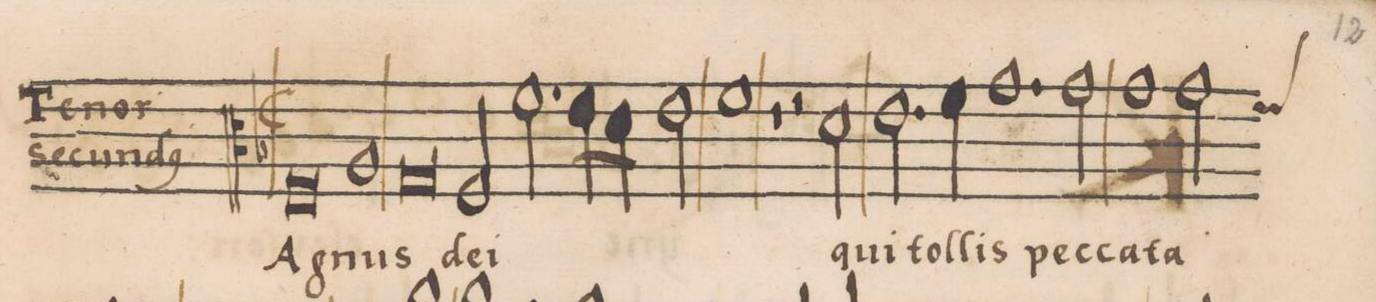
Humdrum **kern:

**kern	**text
*I"Tenor secund(us)	*
*clefC3	*
0ryy	.
=2-	=2-
0ryy	.
=3-	=3-
0ryy	.
=4-	=4-
0ryy	.
=5-	=5-
0ryy	.
=6-	=6-
0ryy	.
=7-	=7-
0ryy	.
=8-	=8-
0ryy	.
=9-	=9-
0ryy	.
=10-	=10-
0ryy	.
=11-	=11-
0ryy	.
=12-	=12-
0ryy	.
=13-	=13-
0ryy	.
=14-	=14-
0ryy	.
=15-	=15-
0ryy	.
=16-	=16-
0ryy	.
=17-	=17-
0ryy	.
=18-	=18-
0ryy	.
=19-	=19-
0ryy	.
=20-	=20-
0ryy	.
=21-	=21-
0ryy	.
=22-	=22-
0ryy	.
=23-	=23-
0ryy	.
=24-	=24-
0ryy	.
=25-	=25-
0ryy	.
=26-	=26-
0ryy	.
=27-	=27-
0ryy	.
=28-	=28-
0ryy	.
=29-	=29-
0ryy	.
=30-	=30-
0ryy	.
=31-	=31-
0ryy	.
=32||	=32||
*M2/1	*
*met(C|)	*
0ryy	.
=33-	=33-
0ryy	.
=34-	=34-
0ryy	.
=35-	=35-
0ryy	.
=36-	=36-
0ryy	.
=37-	=37-
0ryy	.
=38-	=38-
0ryy	.
=39-	=39-
0ryy	.
=40-	=40-
0ryy	.
=41-	=41-
0ryy	.
=42-	=42-
0ryy	.
=43-	=43-
0ryy	.
=44-	=44-
0ryy	.
=45-	=45-
0ryy	.
=46-	=46-
0ryy	.
=47-	=47-
0ryy	.
=48-	=48-
0ryy	.
=49-	=49-
0ryy	.
=50-	=50-
0ryy	.
=51-	=51-
0ryy	.
=52-	=52-
0ryy	.
=53-	=53-
0ryy	.
=54-	=54-
0ryy	.
=55-	=55-
0ryy	.
=56-	=56-
0ryy	.
=57-	=57-
0ryy	.
=58-	=58-
0ryy	.
=59-	=59-
0ryy	.
=60-	=60-
0ryy	.
=61-	=61-
0ryy	.
=62-	=62-
0ryy	.
=63-	=63-
0ryy	.
=64-	=64-
0ryy	.
=65-	=65-
0ryy	.
=66-	=66-
0ryy	.
=67||	=67||
*k[b-]	*
*M2/1	*
*met(C|)	*
0F	A-
=68-	=68-
1A	-gnus
0G	de
=69-	=69-
2F/	i
*2\right	*
2.f\	.
=70-	=70-
8e\L	.
8d\J	.
2e\	.
1f	.
=71-	=71-
1r	.
2r	.
2d\	qui
=72-	=72-
2.e\	tol-
4f\	.
1.g	-lis
=73-	=73-
2g\	pec-
1g	-ca-
=74-	=74-
*custos:f	*
2g\	-ta-
*-	*-
